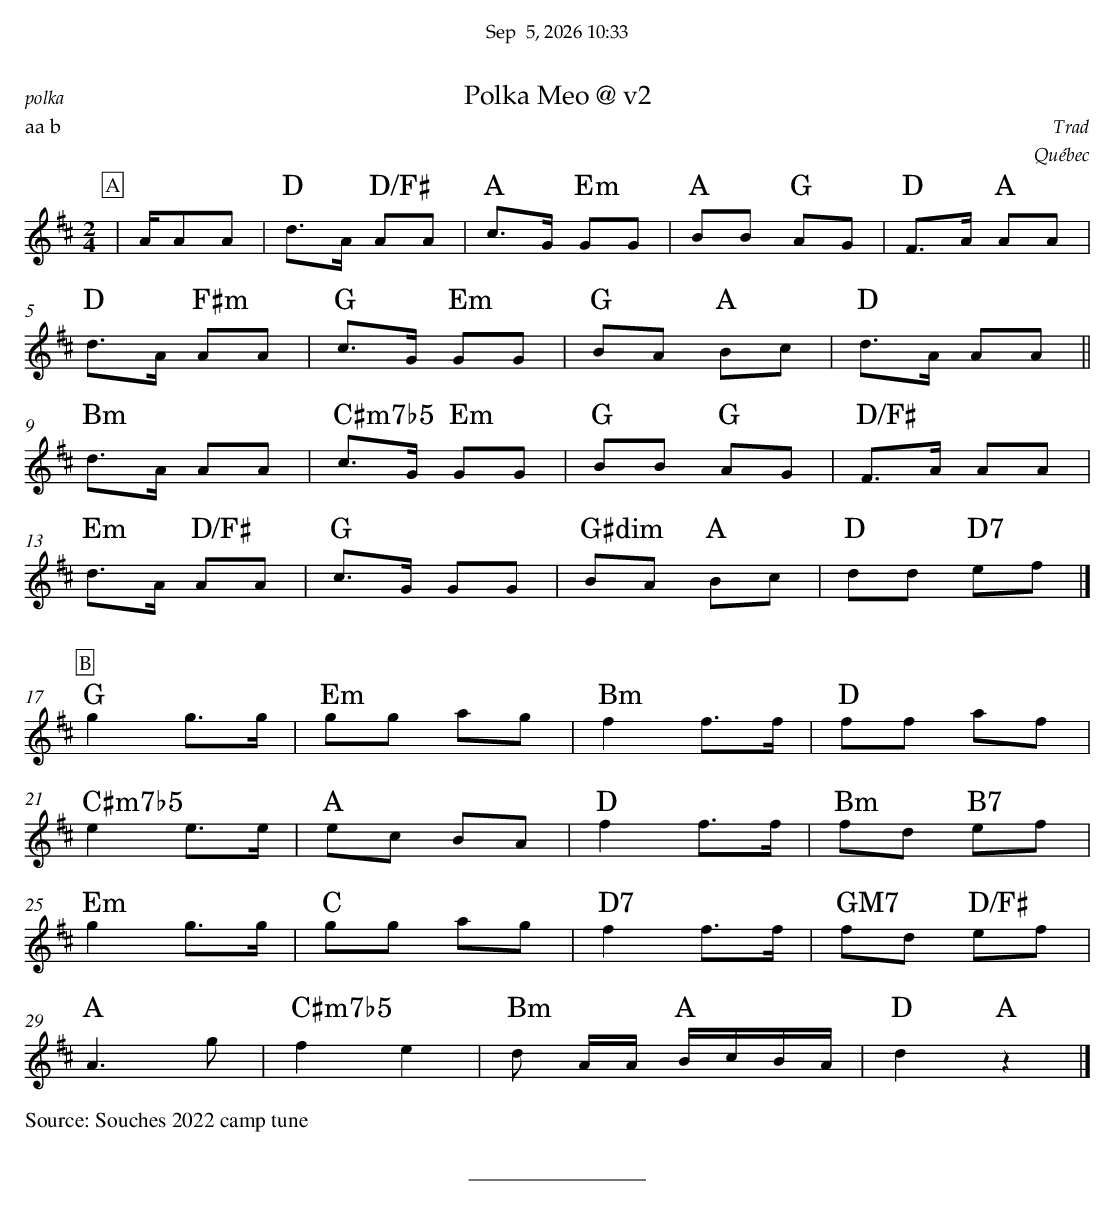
X:1
T:Polka Meo @ v2
C:Trad
O:Québec
P:aa b
M:2/4
L:1/8
K:Dmaj
P:A
| A/AA | "D" d>A "D/F#" AA | "A" c>G "Em" GG | "A" BB "G" AG | "D" F>A "A" AA |
"D" d>A "F#m" AA | "G" c>G "Em" GG | "G" BA "A" Bc | "D" d>A AA ||
"Bm" d>A  AA | "C#m7b5" c>G "Em" GG | "G" BB "G" AG | "D/F#" F>A  AA |
"Em" d>A "D/F#" AA | "G" c>G GG | "G#dim" BA "A" Bc| "D" dd "D7" ef |]
%%vskip .5cm
P:B
"G" g2 g>g | "Em" gg ag | "Bm" f2 f>f | "D" ff af |
"C#m7b5" e2 e>e | "A" ec BA | "D" f2 f>f | "Bm" fd "B7" ef |
"Em" g2 g>g | "C" gg ag | "D7" f2 f>f | "GM7" fd "D/F#" ef |
"A" A3 g | "C#m7b5" f2 e2 | "Bm" d A/A/ "A" B/c/B/A/ | "D" d2 "A"z2 |]
